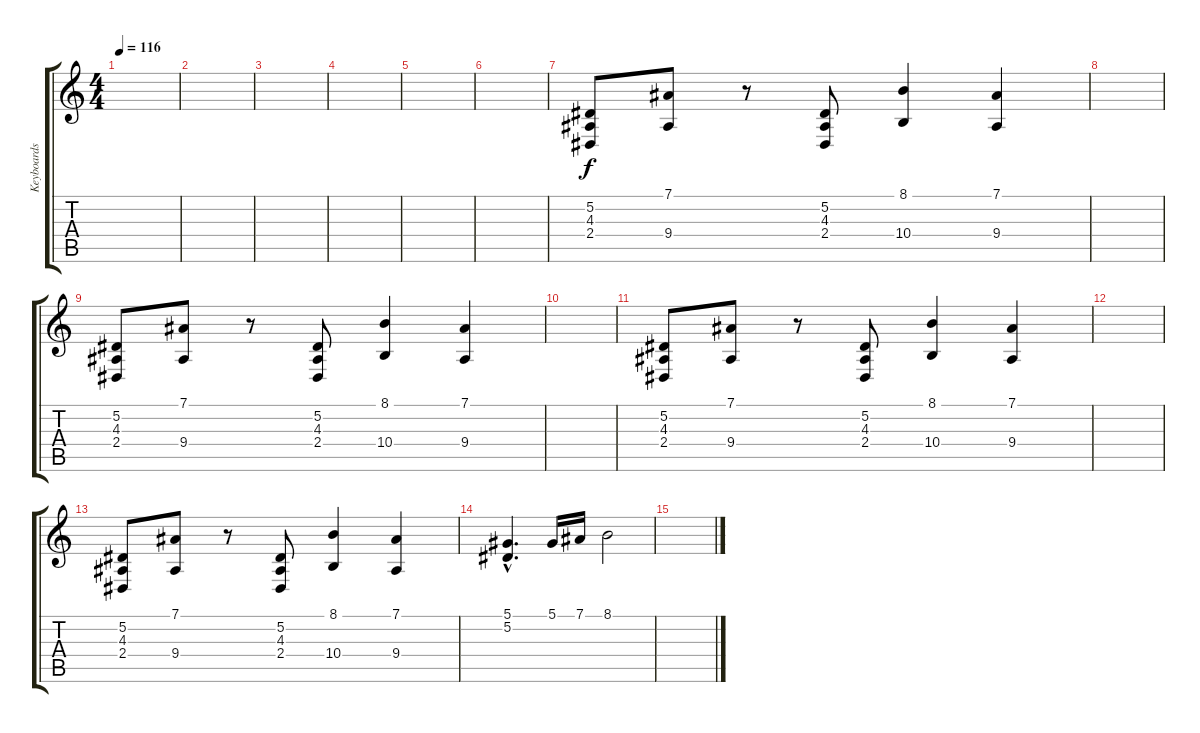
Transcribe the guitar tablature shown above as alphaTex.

\track ("Keyboards" "Keyboards") {instrument brasssection}
\staff {score tabs}
\tuning (Eb4 Bb3 Gb3 Db3 Ab2 Eb2) {hide}
\ts (4 4)
\tempo 116
\clef g2
\ks c
|
|
|
|
\section ("" "")
|
|
\section ("" "")
(5.2 4.3 2.4).8 (7.1 9.4).8 r.8 (5.2 4.3 2.4).8 (8.1 10.4).4 (7.1 9.4).4 |
|
(5.2 4.3 2.4).8 (7.1 9.4).8 r.8 (5.2 4.3 2.4).8 (8.1 10.4).4 (7.1 9.4).4 |
|
(5.2 4.3 2.4).8 (7.1 9.4).8 r.8 (5.2 4.3 2.4).8 (8.1 10.4).4 (7.1 9.4).4 |
|
(5.2 4.3 2.4).8 (7.1 9.4).8 r.8 (5.2 4.3 2.4).8 (8.1 10.4).4 (7.1 9.4).4 |
(5.1{hac} 5.2{hac}).4{d} 5.1.16 7.1.16 8.1.2 |
\section ("" "")
